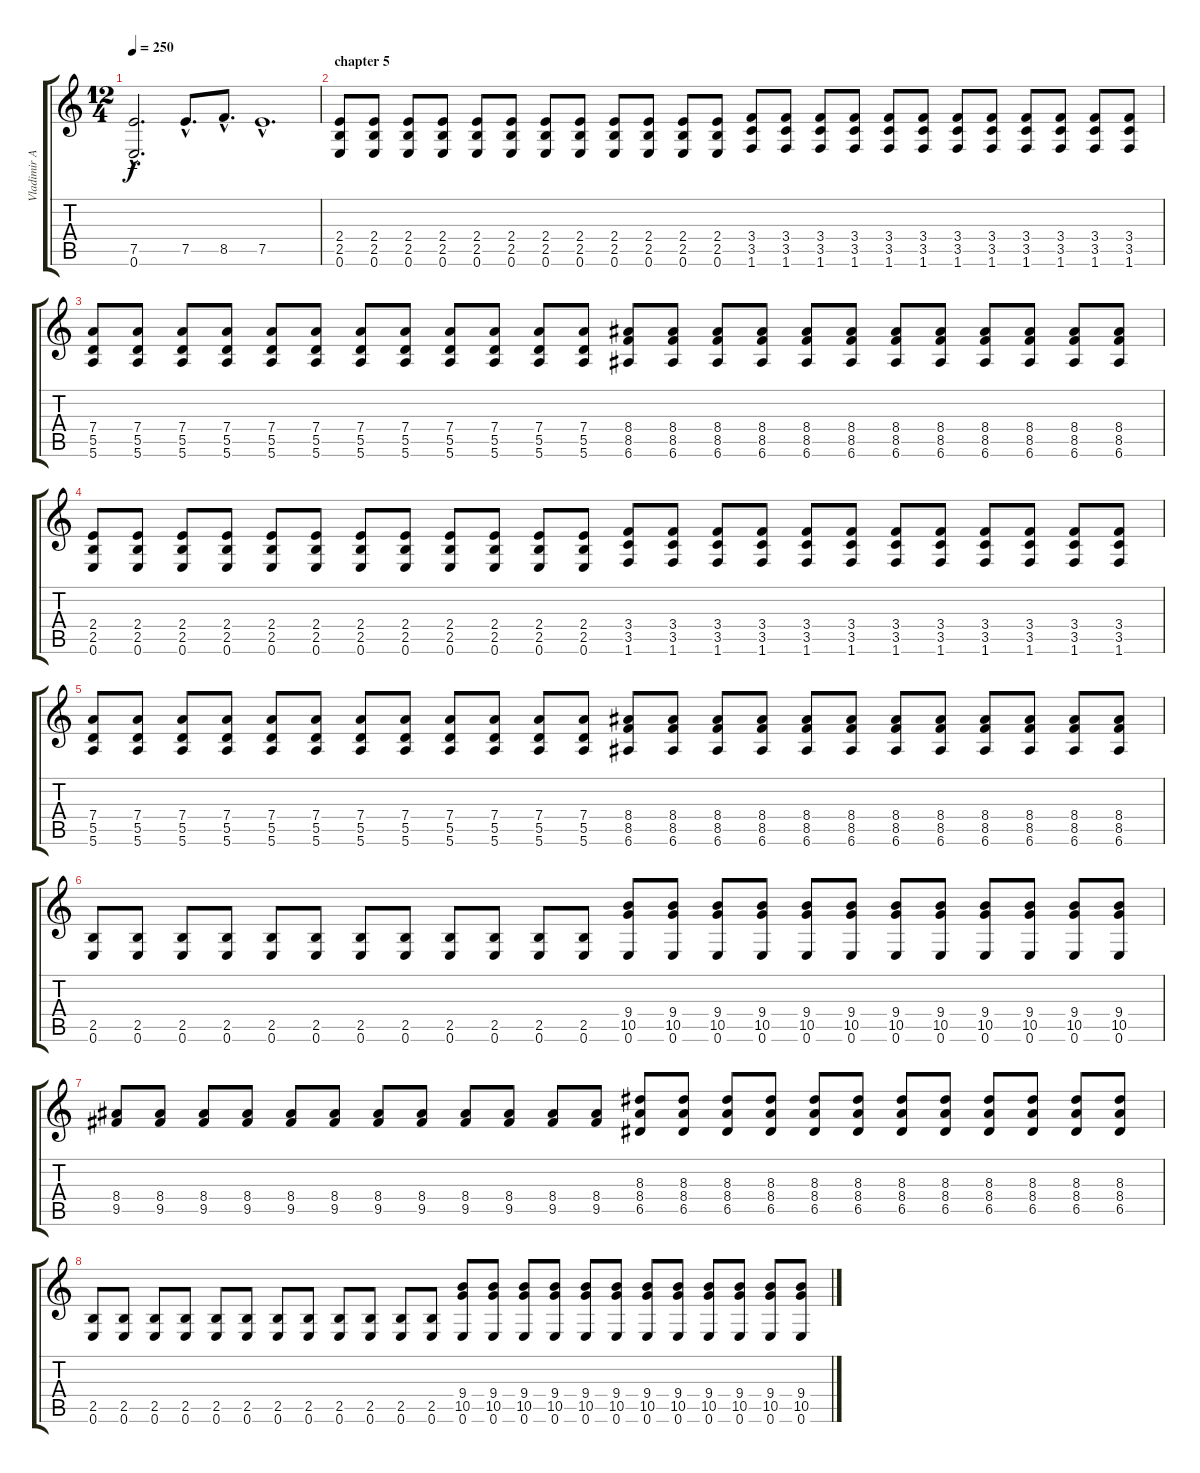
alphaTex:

\track ("Vladimir Antipov guitar" "Vladimir A") {instrument distortionguitar}
\staff {score tabs}
\tuning (E4 B3 G3 D3 A2 E2) {hide}
\ts (12 4)
\tempo 250
\clef g2
\ks c
(7.5{hac} 0.6{hac}).2{d dy f} 7.5{hac}.8{d} 8.5{hac}.8{d} 7.5{hac}.1{d} |
\section ("" "chapter 5")
(2.4 2.5 0.6).8 (2.4 2.5 0.6).8 (2.4 2.5 0.6).8 (2.4 2.5 0.6).8 (2.4 2.5 0.6).8 (2.4 2.5 0.6).8 (2.4 2.5 0.6).8 (2.4 2.5 0.6).8 (2.4 2.5 0.6).8 (2.4 2.5 0.6).8 (2.4 2.5 0.6).8 (2.4 2.5 0.6).8 (3.4 3.5 1.6).8 (3.4 3.5 1.6).8 (3.4 3.5 1.6).8 (3.4 3.5 1.6).8 (3.4 3.5 1.6).8 (3.4 3.5 1.6).8 (3.4 3.5 1.6).8 (3.4 3.5 1.6).8 (3.4 3.5 1.6).8 (3.4 3.5 1.6).8 (3.4 3.5 1.6).8 (3.4 3.5 1.6).8 |
(7.4 5.5 5.6).8 (7.4 5.5 5.6).8 (7.4 5.5 5.6).8 (7.4 5.5 5.6).8 (7.4 5.5 5.6).8 (7.4 5.5 5.6).8 (7.4 5.5 5.6).8 (7.4 5.5 5.6).8 (7.4 5.5 5.6).8 (7.4 5.5 5.6).8 (7.4 5.5 5.6).8 (7.4 5.5 5.6).8 (8.4 8.5 6.6).8 (8.4 8.5 6.6).8 (8.4 8.5 6.6).8 (8.4 8.5 6.6).8 (8.4 8.5 6.6).8 (8.4 8.5 6.6).8 (8.4 8.5 6.6).8 (8.4 8.5 6.6).8 (8.4 8.5 6.6).8 (8.4 8.5 6.6).8 (8.4 8.5 6.6).8 (8.4 8.5 6.6).8 |
(2.4 2.5 0.6).8 (2.4 2.5 0.6).8 (2.4 2.5 0.6).8 (2.4 2.5 0.6).8 (2.4 2.5 0.6).8 (2.4 2.5 0.6).8 (2.4 2.5 0.6).8 (2.4 2.5 0.6).8 (2.4 2.5 0.6).8 (2.4 2.5 0.6).8 (2.4 2.5 0.6).8 (2.4 2.5 0.6).8 (3.4 3.5 1.6).8 (3.4 3.5 1.6).8 (3.4 3.5 1.6).8 (3.4 3.5 1.6).8 (3.4 3.5 1.6).8 (3.4 3.5 1.6).8 (3.4 3.5 1.6).8 (3.4 3.5 1.6).8 (3.4 3.5 1.6).8 (3.4 3.5 1.6).8 (3.4 3.5 1.6).8 (3.4 3.5 1.6).8 |
(7.4 5.5 5.6).8 (7.4 5.5 5.6).8 (7.4 5.5 5.6).8 (7.4 5.5 5.6).8 (7.4 5.5 5.6).8 (7.4 5.5 5.6).8 (7.4 5.5 5.6).8 (7.4 5.5 5.6).8 (7.4 5.5 5.6).8 (7.4 5.5 5.6).8 (7.4 5.5 5.6).8 (7.4 5.5 5.6).8 (8.4 8.5 6.6).8 (8.4 8.5 6.6).8 (8.4 8.5 6.6).8 (8.4 8.5 6.6).8 (8.4 8.5 6.6).8 (8.4 8.5 6.6).8 (8.4 8.5 6.6).8 (8.4 8.5 6.6).8 (8.4 8.5 6.6).8 (8.4 8.5 6.6).8 (8.4 8.5 6.6).8 (8.4 8.5 6.6).8 |
(2.5 0.6).8 (2.5 0.6).8 (2.5 0.6).8 (2.5 0.6).8 (2.5 0.6).8 (2.5 0.6).8 (2.5 0.6).8 (2.5 0.6).8 (2.5 0.6).8 (2.5 0.6).8 (2.5 0.6).8 (2.5 0.6).8 (9.4 10.5 0.6).8 (9.4 10.5 0.6).8 (9.4 10.5 0.6).8 (9.4 10.5 0.6).8 (9.4 10.5 0.6).8 (9.4 10.5 0.6).8 (9.4 10.5 0.6).8 (9.4 10.5 0.6).8 (9.4 10.5 0.6).8 (9.4 10.5 0.6).8 (9.4 10.5 0.6).8 (9.4 10.5 0.6).8 |
(8.4 9.5).8 (8.4 9.5).8 (8.4 9.5).8 (8.4 9.5).8 (8.4 9.5).8 (8.4 9.5).8 (8.4 9.5).8 (8.4 9.5).8 (8.4 9.5).8 (8.4 9.5).8 (8.4 9.5).8 (8.4 9.5).8 (8.3 8.4 6.5).8 (8.3 8.4 6.5).8 (8.3 8.4 6.5).8 (8.3 8.4 6.5).8 (8.3 8.4 6.5).8 (8.3 8.4 6.5).8 (8.3 8.4 6.5).8 (8.3 8.4 6.5).8 (8.3 8.4 6.5).8 (8.3 8.4 6.5).8 (8.3 8.4 6.5).8 (8.3 8.4 6.5).8 |
(2.5 0.6).8 (2.5 0.6).8 (2.5 0.6).8 (2.5 0.6).8 (2.5 0.6).8 (2.5 0.6).8 (2.5 0.6).8 (2.5 0.6).8 (2.5 0.6).8 (2.5 0.6).8 (2.5 0.6).8 (2.5 0.6).8 (9.4 10.5 0.6).8 (9.4 10.5 0.6).8 (9.4 10.5 0.6).8 (9.4 10.5 0.6).8 (9.4 10.5 0.6).8 (9.4 10.5 0.6).8 (9.4 10.5 0.6).8 (9.4 10.5 0.6).8 (9.4 10.5 0.6).8 (9.4 10.5 0.6).8 (9.4 10.5 0.6).8 (9.4 10.5 0.6).8
